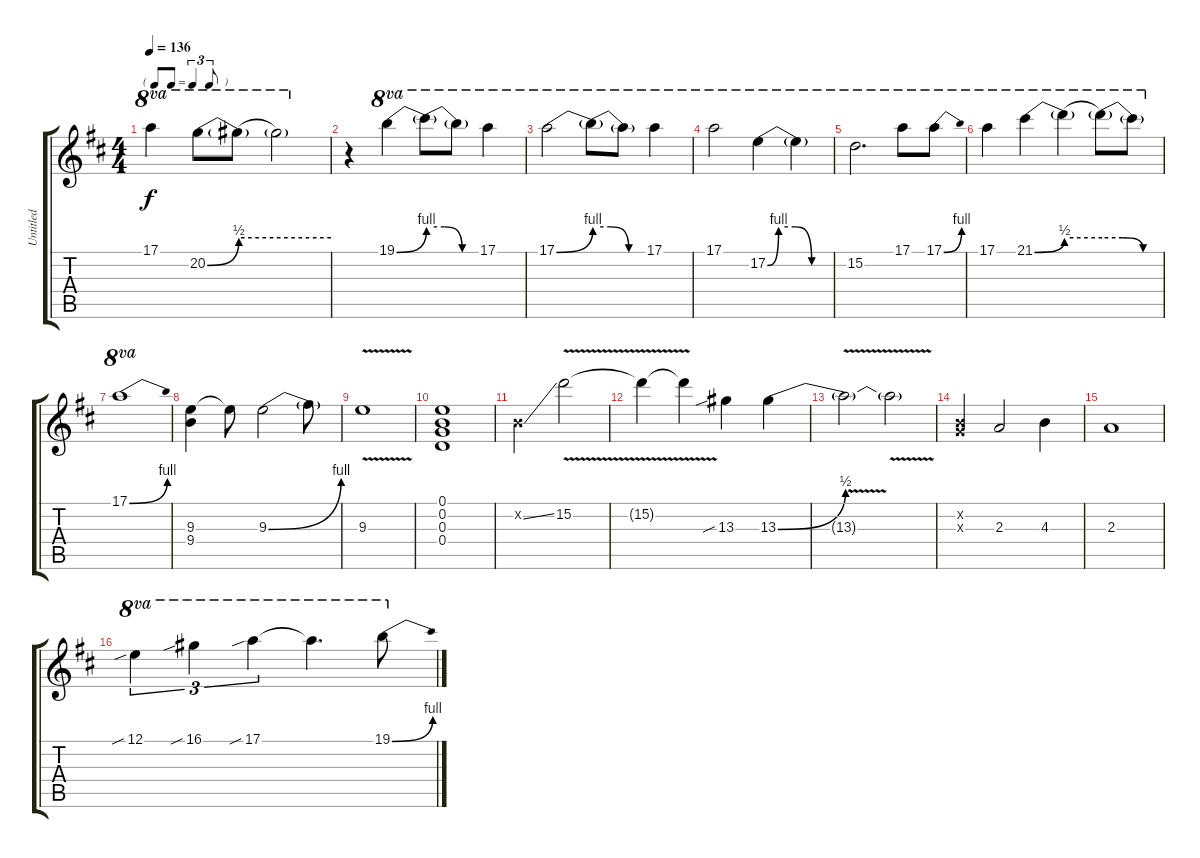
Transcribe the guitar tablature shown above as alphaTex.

\track ("Untitled" "Untitled") {instrument overdrivenguitar}
\staff {score tabs}
\tuning (E4 B3 G3 D3 A2 E2) {hide}
\ts (4 4)
\tf triplet8th
\tempo 136
\clef g2
\ks d
17.1.4{ot 8va dy f} 20.2{be (bend 0 0 60 2)}.8{ot 8va} 20.2{be (hold 0 2 60 2) t}.8{ot 8va} 20.2{t}.2{ot 8va} |
r.4 19.1{be (bend 0 0 60 4)}.4{ot 8va} 19.1{be (custom 0 4 20 4 40 0 60 0) t}.8{ot 8va} 19.1{t}.8{ot 8va} 17.1.4{ot 8va} |
17.1{be (bend 0 0 60 4)}.2{ot 8va} 17.1{be (custom 0 4 20 4 40 0 60 0) t}.8{ot 8va} 17.1{t}.8{ot 8va} 17.1.4{ot 8va} |
17.1.2{ot 8va} 17.2{be (custom 0 0 10 4 25 4 40 0 60 0)}.4{ot 8va} 17.2{t}.4{ot 8va} |
15.2.2{d ot 8va} 17.1.8{ot 8va} 17.1{be (bend 0 0 60 4)}.8{ot 8va} |
17.1.4{ot 8va} 21.1{be (bend 0 0 60 2)}.4{ot 8va} 21.1{be (hold 0 2 60 2) t}.4{ot 8va} 21.1{be (custom 0 2 20 2 40 0 60 0) t}.8{ot 8va} 21.1{t}.8{ot 8va} |
17.1{be (bend 0 0 60 4)}.1{ot 8va} |
(9.3 9.4).4 9.3{t}.8 9.3{be (bend 0 0 60 4)}.2 9.3{t}.8 |
9.3{v}.1 |
(0.1 0.2 0.3 0.4).1 |
0.2{ss x}.2 15.2{v}.2 |
15.2{v t}.4 15.2{v t}.4 13.3{sib}.4 13.3{be (bend 0 0 60 2)}.4 |
13.3{v t}.2 13.3{v t}.2 |
(0.2{x} 0.3{x}).4 2.3.2 4.3.4 |
2.3.1 |
12.1{sib}.4{tu (3 2) ot 8va} 16.1{sib}.4{tu (3 2) ot 8va} 17.1{sib}.4{tu (3 2) ot 8va} 17.1{t}.4{d ot 8va} 19.1{be (bend 0 0 60 4)}.8{ot 8va}
